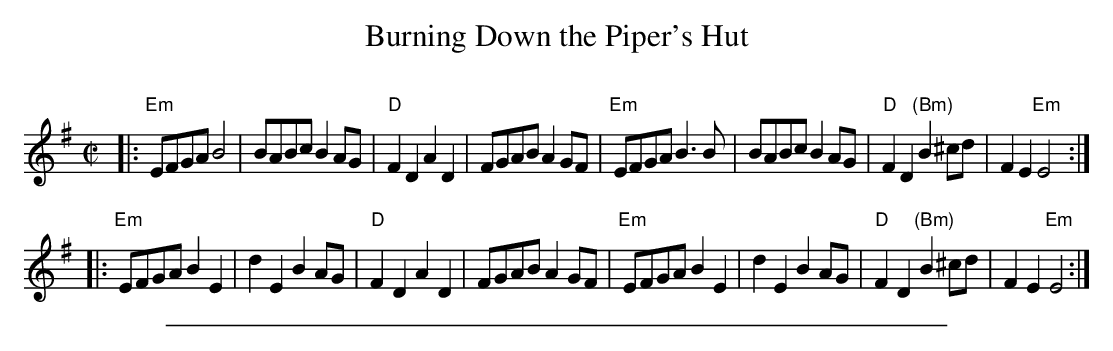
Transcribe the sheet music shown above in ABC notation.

X:1
T: Burning Down the Piper's Hut
O:
M: C|
L: 1/8
K: Em
|:\
"Em"EFGA B4 | BABc B2AG | "D"F2D2 A2D2 | FGAB A2GF |\
"Em"EFGA B3B | BABc B2AG | "D"F2D2 "(Bm)"B2^cd | F2E2 "Em"E4 :|
|:\
"Em"EFGA B2E2 | d2E2 B2AG | "D"F2D2 A2D2 | FGAB A2GF |\
"Em"EFGA B2E2 | d2E2 B2AG | "D"F2D2 "(Bm)"B2^cd | F2E2 "Em"E4 :|
